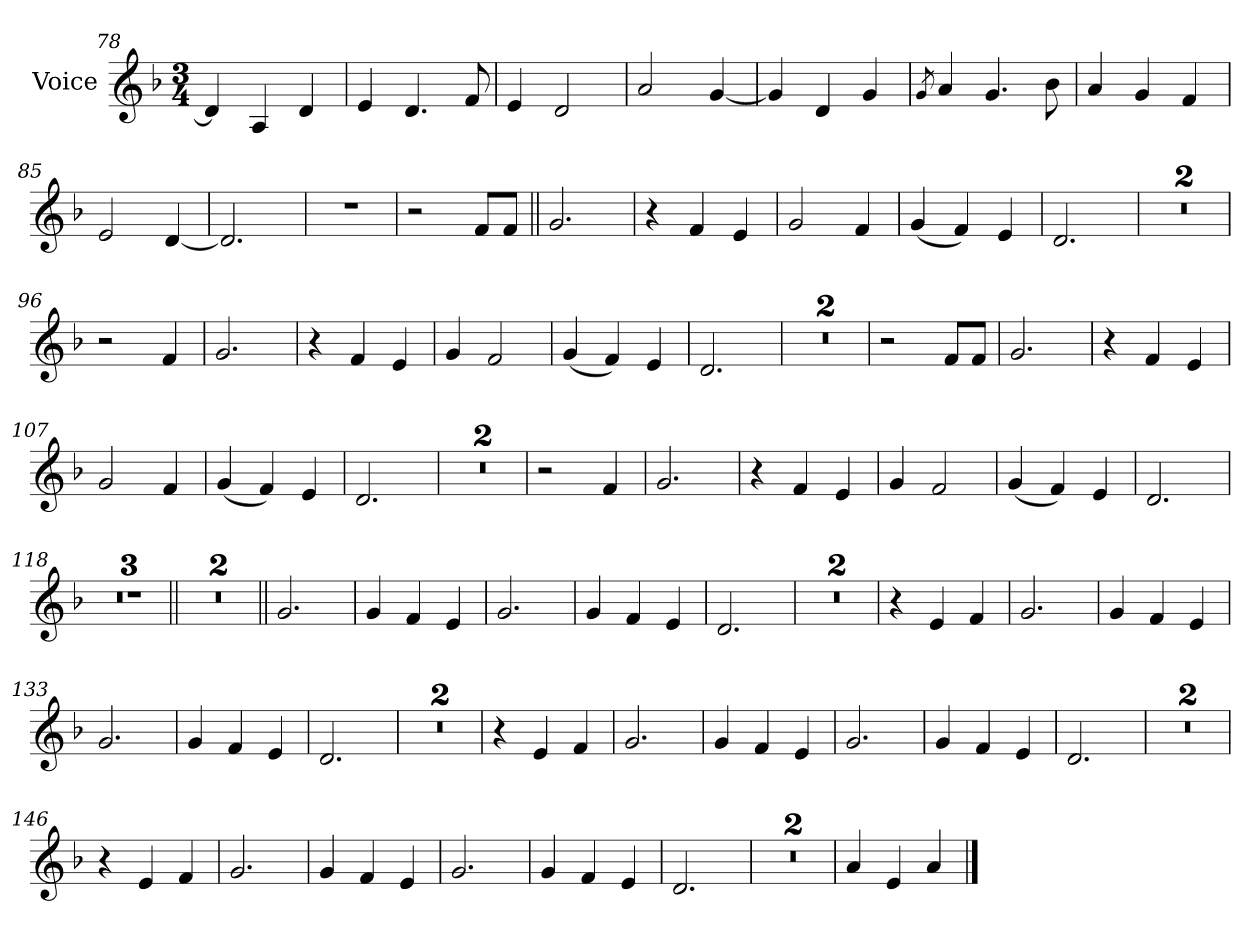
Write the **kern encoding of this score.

**kern
*part1
*staff1
*I"Voice
*I'Vc.
*clefG2
*k[b-]
*M3/4
=78
4d]
4A
4d
=79
4e
4.d
8f
=80
4e
2d
=81
2a
[4g
=82
4g]
4d
4g
=83
8qg
4a
4.g
8b-
=84
4a
4g
4f
=85
2e
[4d
=86
2.d]
=87
2.r
=88
2r
8fL
8fJ
=89||
2.g
=90
4r
4f
4e
=91
2g
4f
=92
(4g
4f)
4e
=93
2.d
=94
2.r
=95
2.r
=96
2r
4f
=97
2.g
=98
4r
4f
4e
=99
4g
2f
=100
(4g
4f)
4e
=101
2.d
=102
2.r
=103
2.r
=104
2r
8fL
8fJ
=105
2.g
=106
4r
4f
4e
=107
2g
4f
=108
(4g
4f)
4e
=109
2.d
=110
2.r
=111
2.r
=112
2r
4f
=113
2.g
=114
4r
4f
4e
=115
4g
2f
=116
(4g
4f)
4e
=117
2.d
=118
2.r
=119
2.r
=120
2.r
=121||
2.r
=122
2.r
=123||
2.g
=124
4g
4f
4e
=125
2.g
=126
4g
4f
4e
=127
2.d
=128
2.r
=129
2.r
=130
4r
4e
4f
=131
2.g
=132
4g
4f
4e
=133
2.g
=134
4g
4f
4e
=135
2.d
=136
2.r
=137
2.r
=138
4r
4e
4f
=139
2.g
=140
4g
4f
4e
=141
2.g
=142
4g
4f
4e
=143
2.d
=144
2.r
=145
2.r
=146
4r
4e
4f
=147
2.g
=148
4g
4f
4e
=149
2.g
=150
4g
4f
4e
=151
2.d
=152
2.r
=153
2.r
=154
4a
4e
4a
==
*-
